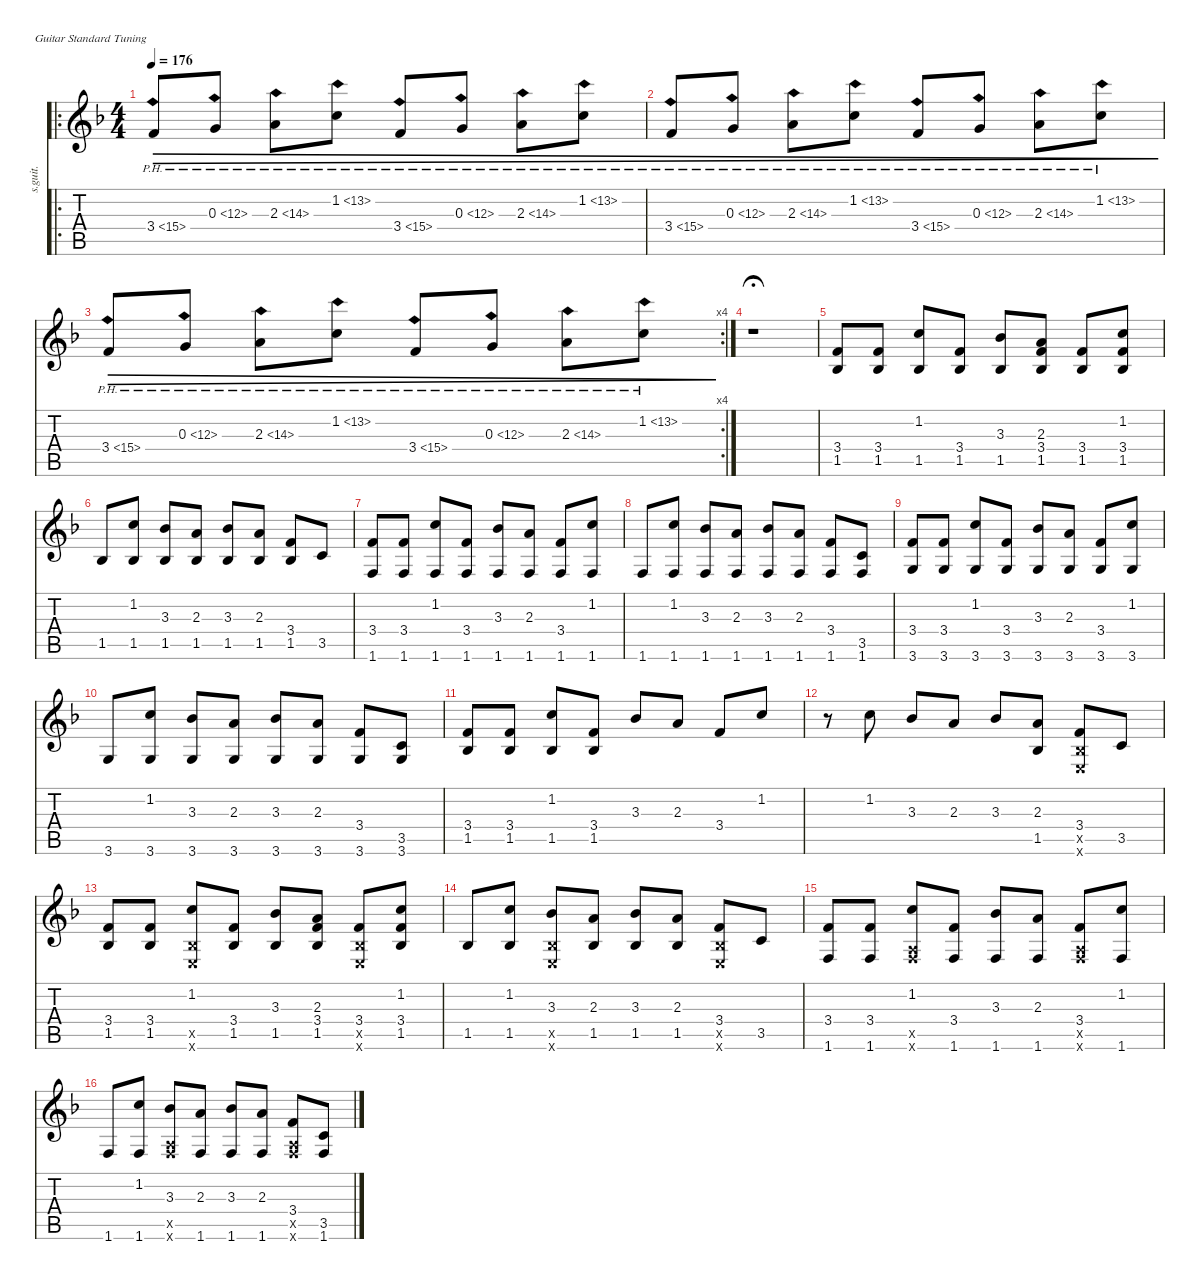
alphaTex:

\defaultSystemsLayout 4
\hideDynamics
\bracketExtendMode nobrackets
\otherSystemsTrackNameOrientation horizontal
\track ("Steel Guitar" "s.guit.") {instrument acousticguitarsteel}
\staff {score tabs}
\tuning (E4 B3 G3 D3 A2 E2)
\ro
\ts (4 4)
\tempo 176
\clef g2
\ks f
3.4{ph 12}.8{dec dy mf instrument acousticguitarsteel} 0.3{ph 12}.8{dec} 2.3{ph 12}.8{dec} 1.2{ph 12}.8{dec} 3.4{ph 12}.8{dec} 0.3{ph 12}.8{dec} 2.3{ph 12}.8{dec} 1.2{ph 12}.8{dec} |
3.4{ph 12}.8{dec dy mp} 0.3{ph 12}.8{dec} 2.3{ph 12}.8{dec} 1.2{ph 12}.8{dec} 3.4{ph 12}.8{dec} 0.3{ph 12}.8{dec} 2.3{ph 12}.8{dec} 1.2{ph 12}.8{dec} |
\rc 4
3.4{ph 12}.8{dec dy pp} 0.3{ph 12}.8{dec} 2.3{ph 12}.8{dec} 1.2{ph 12}.8{dec} 3.4{ph 12}.8{dec} 0.3{ph 12}.8{dec} 2.3{ph 12}.8{dec} 1.2{ph 12}.8{dec} |
r.1{fermata (medium 1)} |
(3.4 1.5).8{dy mf} (3.4 1.5).8 (1.2 1.5).8 (3.4 1.5).8 (3.3 1.5).8 (2.3 1.5 3.4).8 (3.4 1.5).8 (1.2 1.5 3.4).8 |
1.5.8 (1.2 1.5).8 (3.3 1.5).8 (2.3 1.5).8 (3.3 1.5).8 (2.3 1.5).8 (3.4 1.5).8 3.5.8 |
(3.4 1.6).8 (3.4 1.6).8 (1.2 1.6).8 (3.4 1.6).8 (3.3 1.6).8 (2.3 1.6).8 (3.4 1.6).8 (1.2 1.6).8 |
1.6.8 (1.2 1.6).8 (3.3 1.6).8 (2.3 1.6).8 (3.3 1.6).8 (2.3 1.6).8 (3.4 1.6).8 (3.5 1.6).8 |
(3.4 3.6).8 (3.4 3.6).8 (1.2 3.6).8 (3.4 3.6).8 (3.3 3.6).8 (2.3 3.6).8 (3.4 3.6).8 (1.2 3.6).8 |
3.6.8 (1.2 3.6).8 (3.3 3.6).8 (2.3 3.6).8 (3.3 3.6).8 (2.3 3.6).8 (3.4 3.6).8 (3.5 3.6).8 |
(3.4 1.5).8 (3.4 1.5).8 (1.2 1.5).8 (3.4 1.5).8 3.3.8 2.3.8 3.4.8 1.2.8 |
r.8 1.2.8 3.3.8 2.3.8 3.3.8 (2.3 1.5).8 (3.4 1.5{x} 0.6{x}).8 3.5.8 |
(3.4 1.5).8 (3.4 1.5).8 (1.2 1.5{x} 0.6{x}).8 (3.4 1.5).8 (3.3 1.5).8 (2.3 1.5 3.4).8 (3.4 1.5{x} 0.6{x}).8 (1.2 1.5 3.4).8 |
1.5.8 (1.2 1.5).8 (3.3 1.5{x} 0.6{x}).8 (2.3 1.5).8 (3.3 1.5).8 (2.3 1.5).8 (3.4 1.5{x} 0.6{x}).8 3.5.8 |
(3.4 1.6).8 (3.4 1.6).8 (1.2 1.6{x} 0.5{x}).8 (3.4 1.6).8 (3.3 1.6).8 (2.3 1.6).8 (3.4 1.6{x} 0.5{x}).8 (1.2 1.6).8 |
1.6.8 (1.2 1.6).8 (3.3 1.6{x} 0.5{x}).8 (2.3 1.6).8 (3.3 1.6).8 (2.3 1.6).8 (3.4 1.6{x} 0.5{x}).8 (3.5 1.6).8
